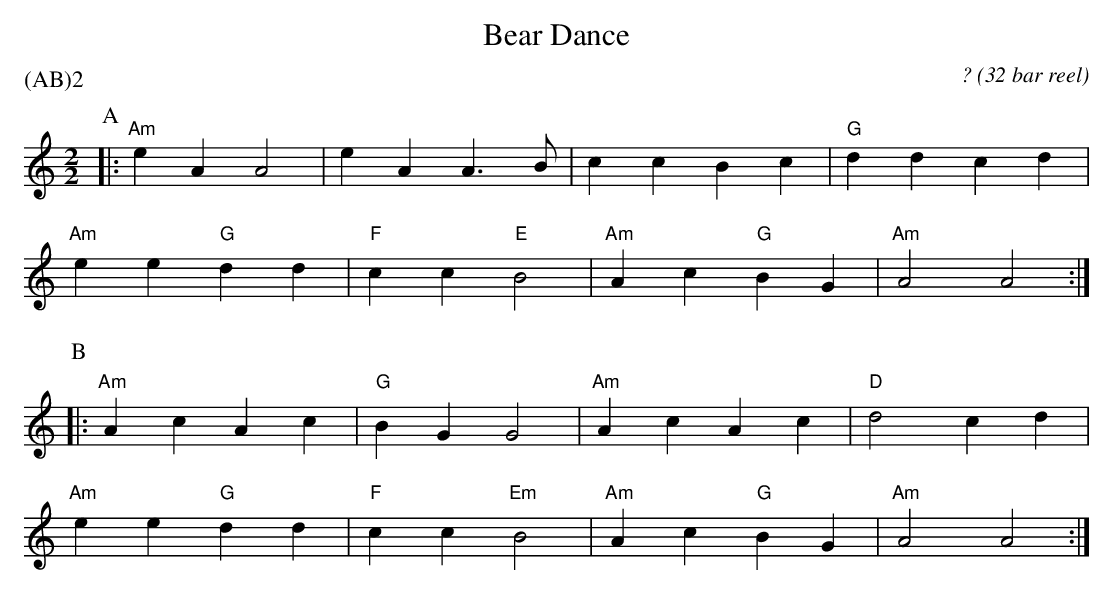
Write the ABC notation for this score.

X:1
T:Bear Dance
C: ? (32 bar reel)
P:(AB)2
M:2/2
L:1/4
K:Am
P:A
|: "Am" eA A2 | eA A>B | cc Bc | "G" dd cd |
"Am" ee "G" dd | "F" cc "E" B2 | "Am" Ac "G" BG | "Am" A2 A2 :|
P:B
|: "Am" Ac Ac | "G" BG G2 | "Am" Ac Ac | "D" d2 cd |
"Am" ee "G" dd | "F" cc "Em" B2 | "Am" Ac "G" BG | "Am" A2 A2 :|
